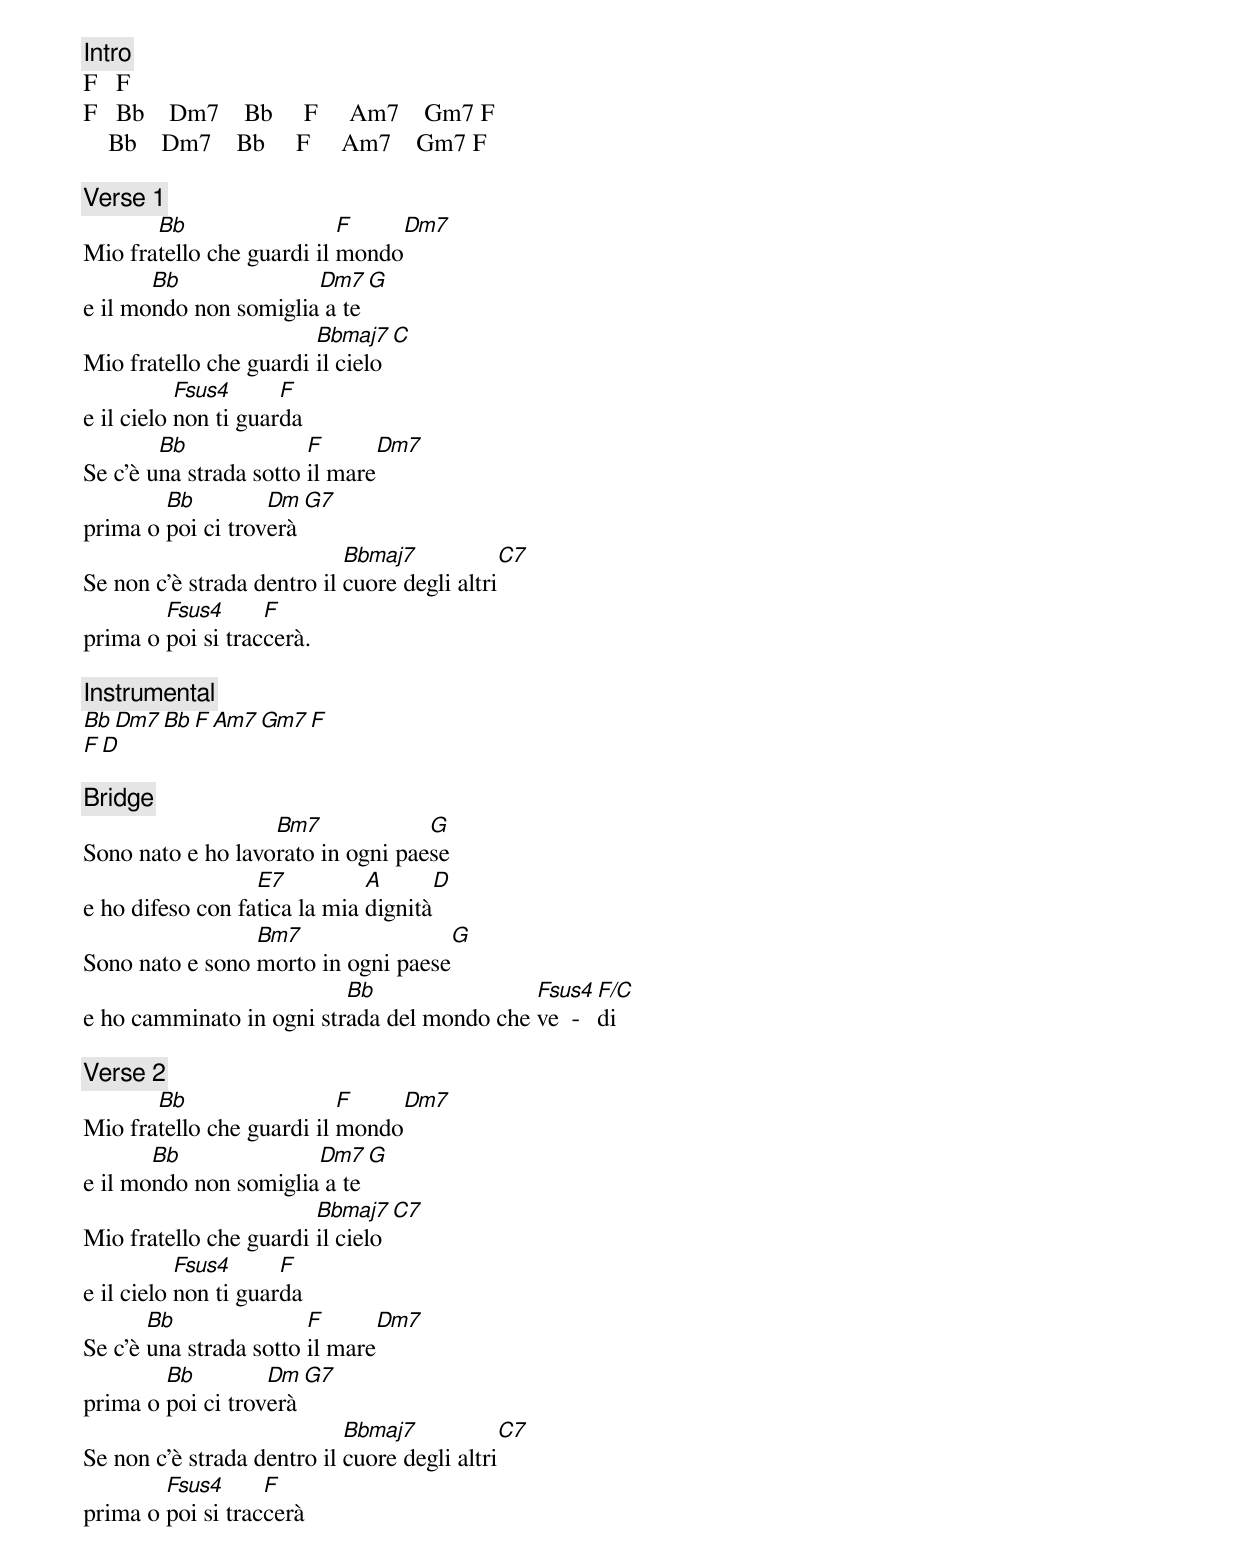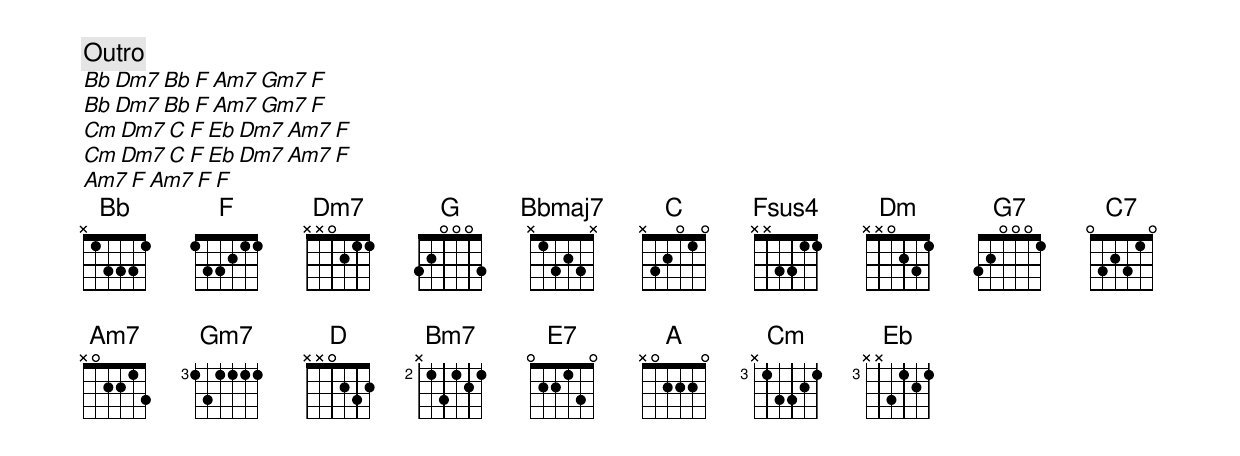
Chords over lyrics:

[Intro]
F   F
F   Bb    Dm7    Bb     F     Am7    Gm7 F
    Bb    Dm7    Bb     F     Am7    Gm7 F

[Verse 1]
       Bb                  F      Dm7
Mio fratello che guardi il mondo
       Bb              Dm7    G
e il mondo non somiglia a te
                        Bbmaj7     C
Mio fratello che guardi il cielo
           Fsus4      F
e il cielo non ti guarda
        Bb              F        Dm7
Se c’è una strada sotto il mare
        Bb         Dm    G7
prima o poi ci troverà
                            Bbmaj7            C7
Se non c’è strada dentro il cuore degli altri
        Fsus4      F
prima o poi si traccerà.

[Instrumental]
Bb    Dm7    Bb     F     Am7    Gm7 F
F     D

[Bridge]
                   Bm7             G
Sono nato e ho lavorato in ogni paese
                  E7          A      D
e ho difeso con fatica la mia dignità
                 Bm7                G
Sono nato e sono morto in ogni paese
                          Bb                Fsus4  F/C
e ho camminato in ogni strada del mondo che ve  -  di

[Verse 2]
       Bb                  F      Dm7
Mio fratello che guardi il mondo
       Bb              Dm7    G
e il mondo non somiglia a te
                        Bbmaj7     C7
Mio fratello che guardi il cielo
           Fsus4      F
e il cielo non ti guarda
       Bb               F        Dm7
Se c’è una strada sotto il mare
        Bb         Dm    G7
prima o poi ci troverà
                            Bbmaj7            C7
Se non c’è strada dentro il cuore degli altri
        Fsus4      F
prima o poi si traccerà

[Outro]
Bb    Dm7    Bb     F     Am7    Gm7 F
Bb    Dm7    Bb     F     Am7    Gm7 F
Cm    Dm7    C  F    Eb   Dm7    Am7  F
Cm    Dm7    C  F    Eb   Dm7    Am7  F
Am7  F    Am7  F     F
